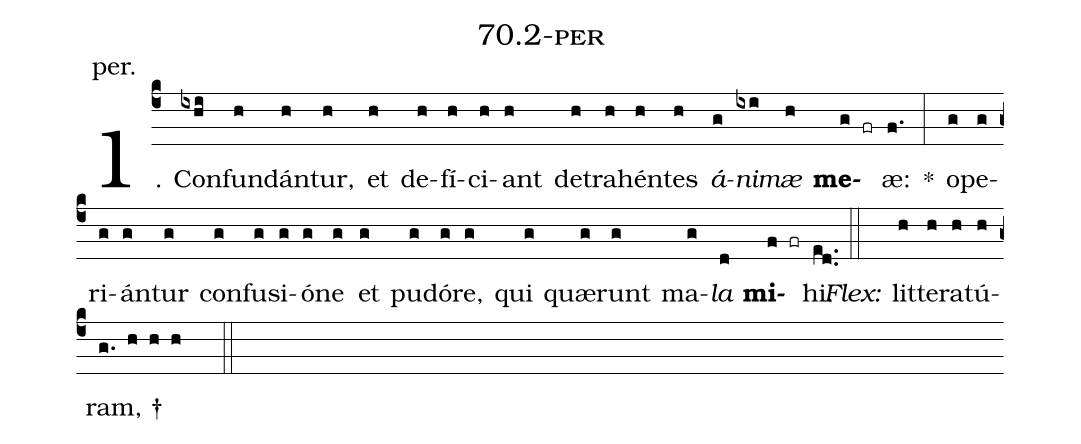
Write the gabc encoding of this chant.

name: 70.2-per;
annotation: per.;
%%
(c4)1. Con(ixhi)fun(h)dán(h)tur,(h) et(h) de(h)fí(h)ci(h)ant(h) de(h)tra(h)hén(h)tes(h) <i>á</i>(g)<i>ni</i>(ixi)<i>mæ</i>(h) <b>me</b>(g fr)æ:(f.) *(:) o(g)pe(g)ri(g)án(g)tur(g) con(g)fu(g)si(g)ó(g)ne(g) et(g) pu(g)dó(g)re,(g) qui(g) quæ(g)runt(g) ma(g)<i>la</i>(d) <b>mi</b>(f fr)hi.(ed..) (::)
<i>Flex:</i>()  lit(h)te(h)ra(h)tú(h)ram, †(g. h h h  ::)
